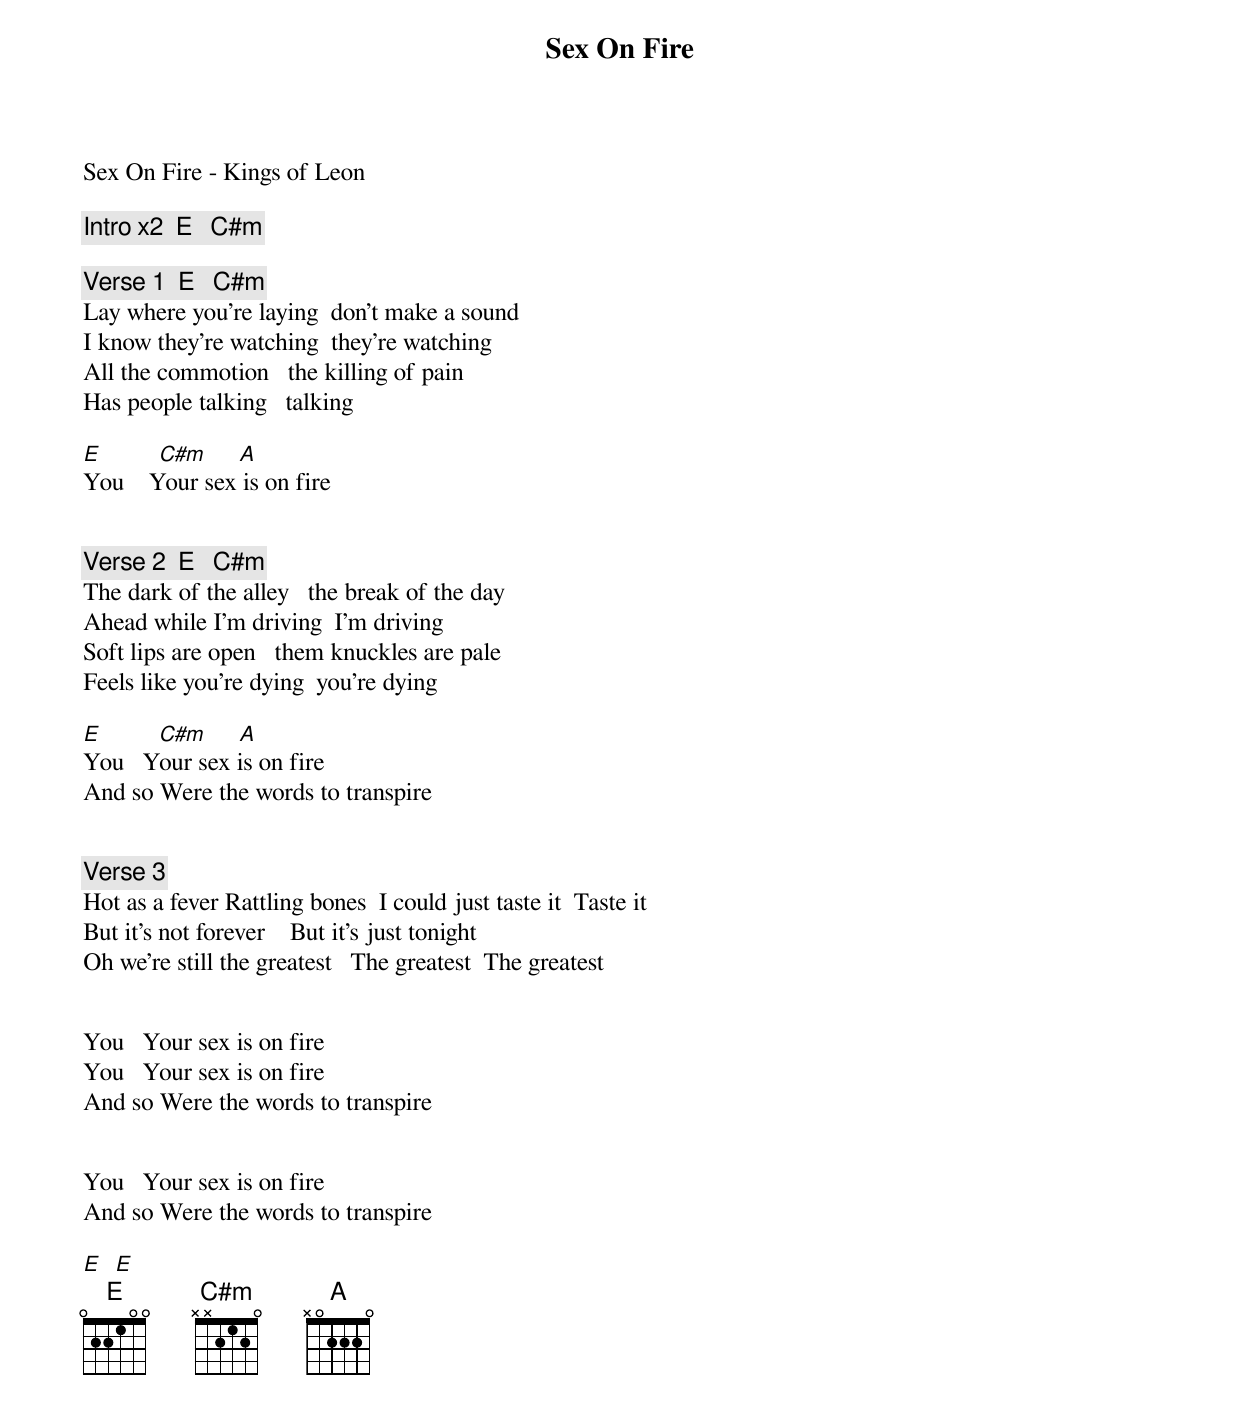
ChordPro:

{title: Sex On Fire}
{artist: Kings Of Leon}
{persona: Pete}
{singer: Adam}
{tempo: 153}
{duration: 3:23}
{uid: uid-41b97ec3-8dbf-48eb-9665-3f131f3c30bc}
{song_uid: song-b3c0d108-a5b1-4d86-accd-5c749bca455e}



Sex On Fire - Kings of Leon

{comment: Intro x2  E   C#m}

{comment: Verse 1  E   C#m}
Lay where you're laying 	don't make a sound
I know they're watching 	they're watching
All the commotion 		the killing of pain
Has people talking 		talking

[E]				     [C#m]    	[A]
You  		Your sex is on fire


{comment: Verse 2  E   C#m}
The dark of the alley 		the break of the day
Ahead while I'm driving 	I'm driving
Soft lips are open 		them knuckles are pale
Feels like you're dying		you're dying

[E]				     [C#m]    	[A]
You 		Your sex is on fire
And so	Were the words to transpire


{comment: Verse 3}
Hot as a fever Rattling bones 	I could just taste it 	Taste it
But it's not forever 			But it's just tonight
Oh we're still the greatest 		The greatest 	The greatest


You 		Your sex is on fire
You 		Your sex is on fire
And so	Were the words to transpire


You 		Your sex is on fire
And so	Were the words to transpire

[E]  [E]
